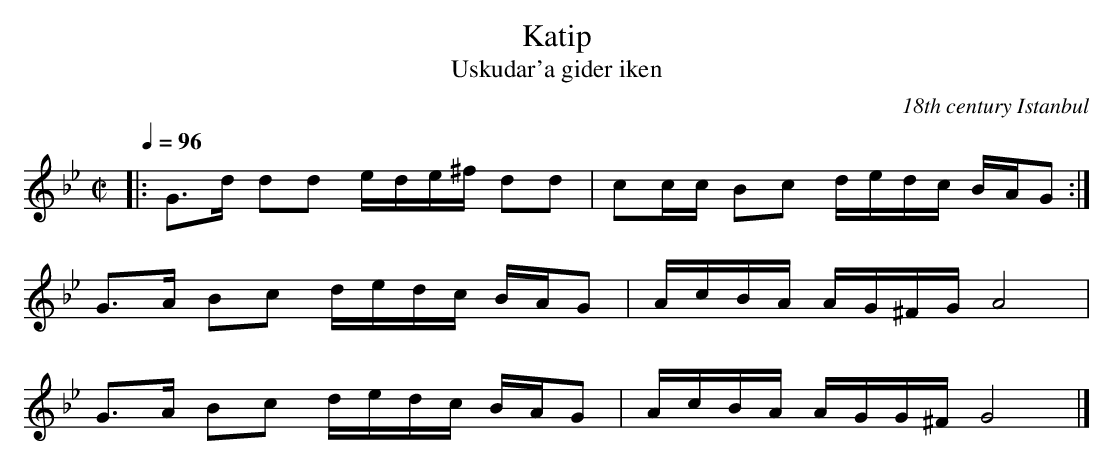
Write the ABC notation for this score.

X:1
T:Katip
T:Uskudar'a gider iken
O:18th century Istanbul
M:C|
L:1/16
Q:1/4=96
K:GMin
|:G3d d2d2 ede^f d2d2|c2cc B2c2  dedc BAG2:|
  G3A B2c2 dedc  BAG2|AcBA AG^FG A8        |
  G3A B2c2 dedc  BAG2|AcBA AGG^F G8       |]

The same is true of this tune, an Iranian version of a song found
all over the Middle East:
